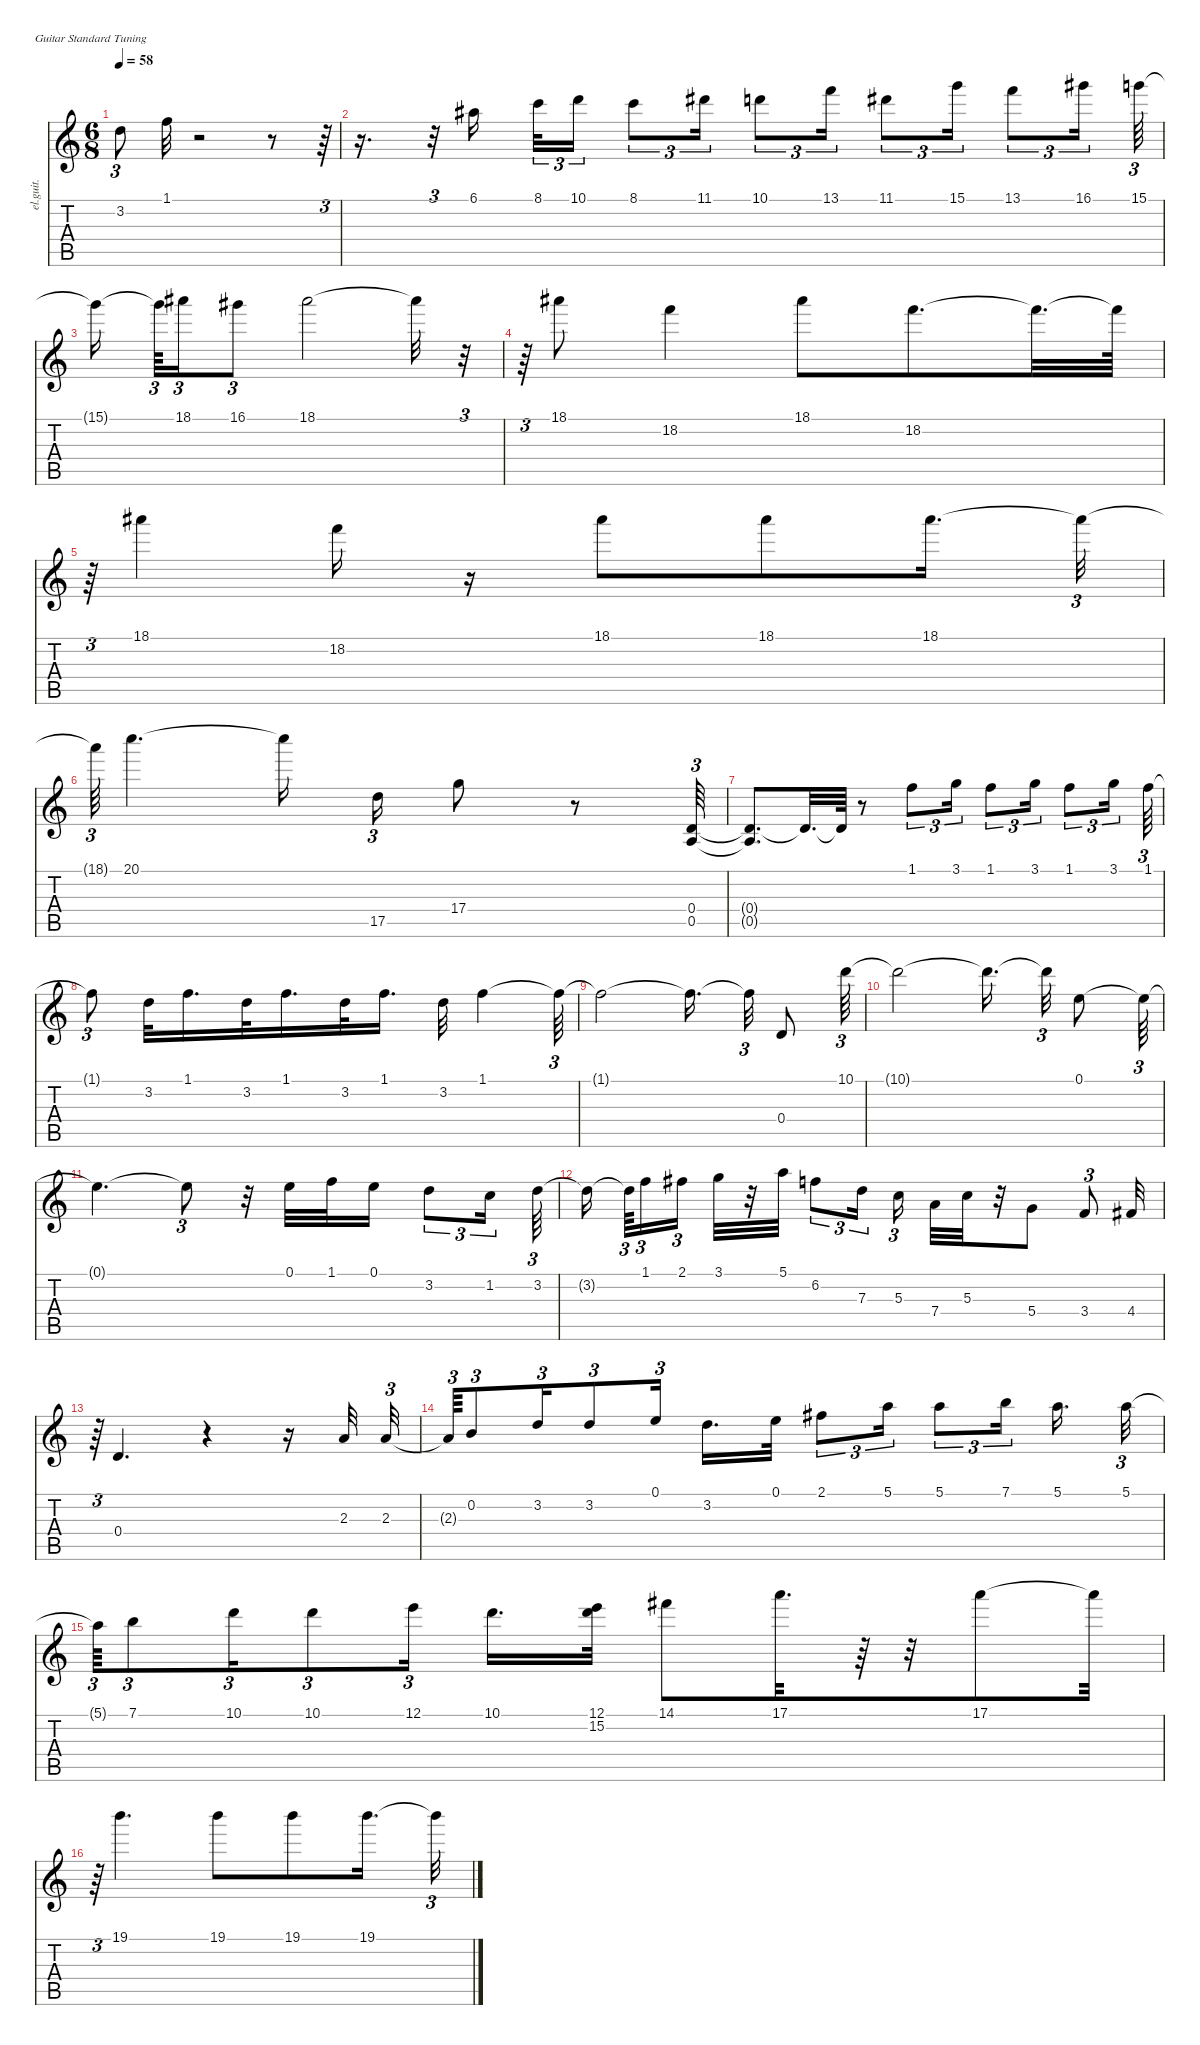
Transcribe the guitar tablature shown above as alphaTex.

\defaultSystemsLayout 4
\hideDynamics
\bracketExtendMode nobrackets
\otherSystemsTrackNameOrientation horizontal
\track ("Guitar Attack" "el.guit.") {instrument electricguitarclean}
\staff {score tabs}
\tuning (E4 B3 G3 D3 A2 E2)
\ts (6 8)
\tempo 58
\clef g2
\ks c
3.2{t}.8{tu (3 2) dy f beam Down} 1.1.32{dy ff beam Down} r.2{beam Down} r.8{beam Down} r.64{tu (3 2) beam Down} |
r.16{d beam Down} r.32{tu (3 2) beam Down} 6.1{acc #}.16{beam Down} 8.1.32{tu (3 2) beam Down} 10.1.16{tu (3 2) beam Down} 8.1.8{tu (3 2) beam Down} 11.1{acc #}.16{tu (3 2) beam Down} 10.1.8{tu (3 2) beam Down} 13.1.16{tu (3 2) beam Down} 11.1{acc #}.8{tu (3 2) beam Down} 15.1.16{tu (3 2) beam Down} 13.1.8{tu (3 2) beam Down} 16.1{acc #}.16{tu (3 2) beam Down} 15.1.64{tu (3 2) beam Down} |
15.1{t}.16{dy f beam Down} 15.1{t}.64{tu (3 2) beam Down} 18.1{acc #}.16{tu (3 2) dy ff beam Down} 16.1{acc #}.8{tu (3 2) beam Down} 18.1{acc #}.2{beam Down} 18.1{t acc #}.32{dy f beam Down} r.32{tu (3 2) beam Down} |
r.64{tu (3 2) beam Down} 18.1{acc #}.8{dy ff beam Down} 18.2.4{beam Down} 18.1{acc #}.8{beam Down} 18.2.8{d beam Down} 18.2{t}.32{d dy f beam Down} 18.2{t}.64{beam Down} |
r.64{tu (3 2) beam Down} 18.1{acc #}.4{dy ff beam Down} 18.2.16{beam Down} r.16{beam Down} 18.1{acc #}.8{beam Down} 18.1{acc #}.8{beam Down} 18.1{acc #}.16{d beam Down} 18.1{t acc #}.32{tu (3 2) dy f beam Down} |
18.1{t acc #}.64{tu (3 2) beam Down} 20.1.4{d dy ff beam Down} 20.1{t}.16{dy f beam Down} 17.5.16{tu (3 2) dy ff beam Down} 17.4.8{beam Down} r.8{beam Down} (0.4 0.5).64{tu (3 2) beam Up} |
(0.4{t} 0.5{t}).8{d dy f beam Up} 0.4{t}.32{d beam Up} 0.4{t}.64{beam Up} r.8{beam Up} 1.1.8{tu (3 2) dy ff beam Down} 3.1.16{tu (3 2) beam Down} 1.1.8{tu (3 2) beam Down} 3.1.16{tu (3 2) beam Down} 1.1.8{tu (3 2) beam Down} 3.1.16{tu (3 2) beam Down} 1.1.64{tu (3 2) beam Down} |
1.1{t}.8{tu (3 2) dy f beam Down} 3.2.32{dy ff beam Down} 1.1.16{d beam Down} 3.2.32{beam Down} 1.1.16{d beam Down} 3.2.32{beam Down} 1.1.16{d beam Down} 3.2.32{beam Down} 1.1.4{beam Down} 1.1{t}.64{tu (3 2) dy f beam Down} |
1.1{t}.2{beam Down} 1.1{t}.16{d beam Down} 1.1{t}.32{tu (3 2) beam Down} 0.4.8{dy ff beam Up} 10.1.64{tu (3 2) beam Down} |
10.1{t}.2{dy f beam Down} 10.1{t}.16{d beam Down} 10.1{t}.32{tu (3 2) beam Down} 0.1.8{dy ff beam Down} 0.1{t}.64{tu (3 2) dy f beam Down} |
0.1{t}.4{d beam Down} 0.1{t}.8{tu (3 2) beam Down} r.32{beam Down} 0.1.32{dy ff beam Down} 1.1.32{beam Down} 0.1.16{beam Down} 3.2.8{tu (3 2) beam Down} 1.2.16{tu (3 2) beam Down} 3.2.64{tu (3 2) beam Down} |
3.2{t}.16{dy f beam Down} 3.2{t}.64{tu (3 2) beam Down} 1.1.16{tu (3 2) dy ff beam Down} 2.1{acc #}.16{tu (3 2) beam Down} 3.1.32{beam Down} r.32{beam Down} 5.1.32{beam Down} 6.2.8{tu (3 2) beam Down} 7.3.16{tu (3 2) beam Down} 5.3.16{tu (3 2) beam Down} 7.4.32{beam Down} 5.3.32{beam Down} r.32{beam Down} 5.4.8{beam Up} 3.4.8{tu (3 2) beam Up} 4.4{acc #}.32{beam Up} |
r.64{tu (3 2) beam Down} 0.4.4{d beam Up} r.4{beam Up} r.16{beam Up} 2.3.32{beam Up} 2.3.32{tu (3 2) beam Up} |
2.3{t}.64{tu (3 2) dy f beam Up} 0.2.8{tu (3 2) dy ff beam Up} 3.2.16{tu (3 2) beam Down} 3.2.8{tu (3 2) beam Down} 0.1.16{tu (3 2) beam Down} 3.2.16{d beam Down} 0.1.32{beam Down} 2.1{acc #}.8{tu (3 2) beam Down} 5.1.16{tu (3 2) beam Down} 5.1.8{tu (3 2) beam Down} 7.1.16{tu (3 2) beam Down} 5.1.16{d beam Down} 5.1.32{tu (3 2) beam Down} |
5.1{t}.64{tu (3 2) dy f beam Down} 7.1.8{tu (3 2) dy ff beam Down} 10.1.16{tu (3 2) beam Down} 10.1.8{tu (3 2) beam Down} 12.1.16{tu (3 2) beam Down} 10.1.16{d beam Down} (12.1 15.2).32{beam Down} 14.1{acc #}.8{beam Down} 17.1.32{d beam Down} r.64{beam Down} r.32{beam Down} 17.1.8{beam Down} 17.1{t}.32{dy f beam Down} |
r.64{tu (3 2) beam Down} 19.1.4{d dy ff beam Down} 19.1.8{beam Down} 19.1.8{beam Down} 19.1.16{d beam Down} 19.1{t}.32{tu (3 2) dy f beam Down}
